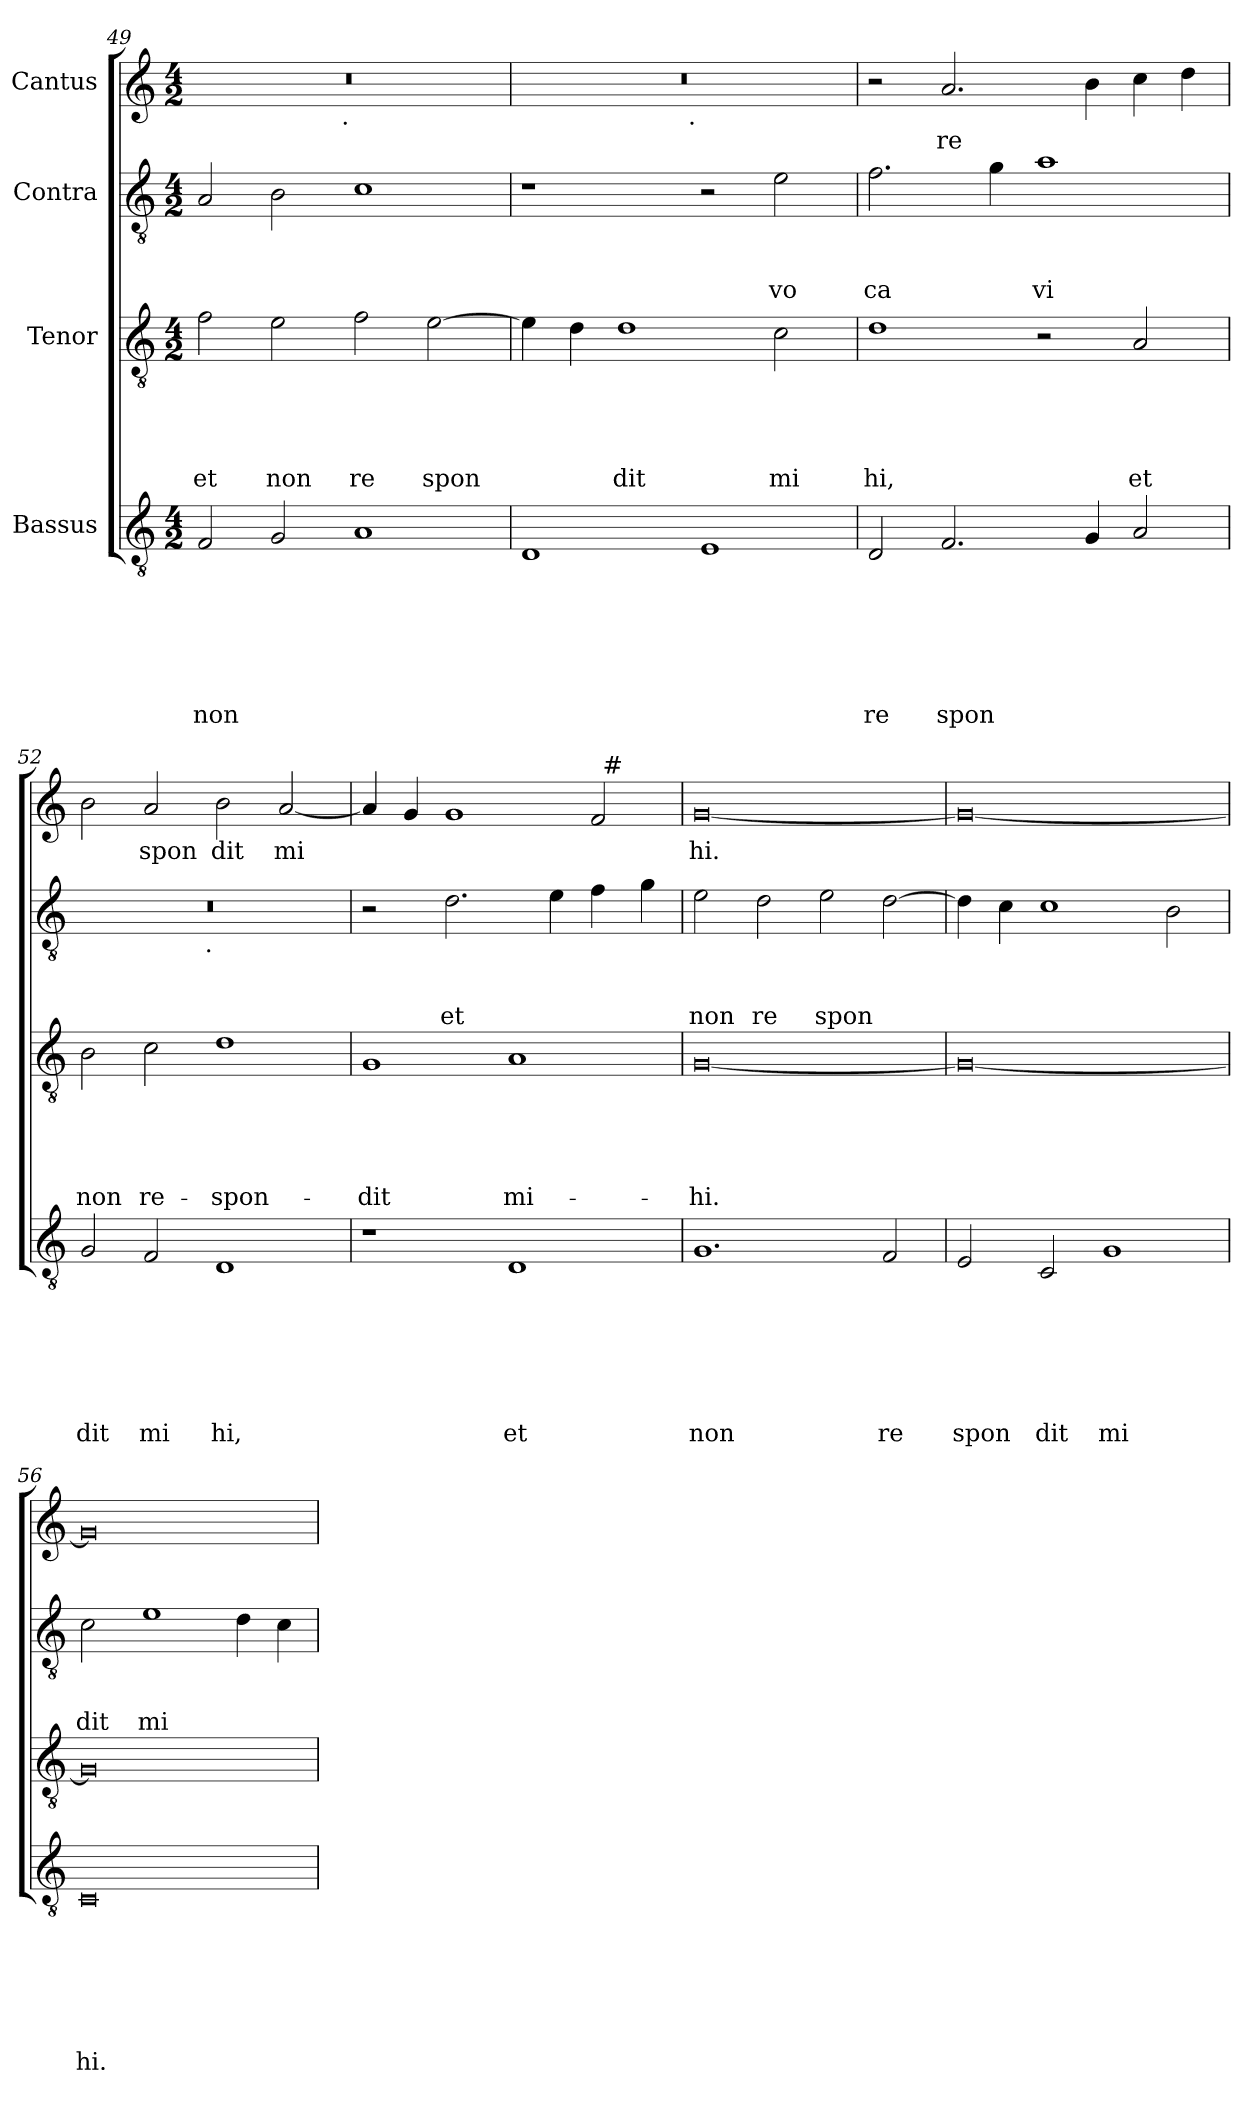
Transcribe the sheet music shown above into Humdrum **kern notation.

**kern	**text	**text	**text	**text	**text	**text	**text	**kern	**text	**text	**text	**text	**text	**kern	**text	**text	**text	**kern	**text
*part4	*part4	*part4	*part4	*part4	*part4	*part4	*part4	*part3	*part3	*part3	*part3	*part3	*part3	*part2	*part2	*part2	*part2	*part1	*part1
*staff4	*staff4	*staff4	*staff4	*staff4	*staff4	*staff4	*staff4	*staff3	*staff3	*staff3	*staff3	*staff3	*staff3	*staff2	*staff2	*staff2	*staff2	*staff1	*staff1
*I"Bassus	*	*	*	*	*	*	*	*I"Tenor	*	*	*	*	*	*I"Contra	*	*	*	*I"Cantus	*
*clefGv2	*	*	*	*	*	*	*	*clefGv2	*	*	*	*	*	*clefGv2	*	*	*	*clefG2	*
*k[]	*	*	*	*	*	*	*	*k[]	*	*	*	*	*	*k[]	*	*	*	*k[]	*
*C:	*	*	*	*	*	*	*	*C:	*	*	*	*	*	*C:	*	*	*	*C:	*
*M4/2	*	*	*	*	*	*	*	*M4/2	*	*	*	*	*	*M4/2	*	*	*	*M4/2	*
=49	=49	=49	=49	=49	=49	=49	=49	=49	=49	=49	=49	=49	=49	=49	=49	=49	=49	=49	=49
!	!	!	!	!	!	!	!LO:LY:b	!	!	!	!	!	!LO:LY:b	!	!	!	!	!	!
*	*	*	*	*	*	*	*	*	*	*	*	*	*	*	*	*	*	*^	*
2F/	.	.	.	.	.	.	non	2f\	.	.	.	.	et	2A/	.	.	.	0r	2ryy	.
!	!	!	!	!	!	!	!	!	!	!	!	!	!LO:LY:b	!	!	!	!	!	!	!
2G/	.	.	.	.	.	.	.	2e\	.	.	.	.	non	2B\	.	.	.	.	4...ryy	.
!	!	!	!	!	!	!	!	!	!	!	!	!	!	!	!	!	!	!	!LO:TX:b:t=.	!
.	.	.	.	.	.	.	.	.	.	.	.	.	.	.	.	.	.	.	1ryy	.
!	!	!	!	!	!	!	!	!	!	!	!	!	!LO:LY:b	!	!	!	!	!	!	!
1A	.	.	.	.	.	.	.	2f\	.	.	.	.	re	1c	.	.	.	.	.	.
!	!	!	!	!	!	!	!	!	!	!	!	!	!LO:LY:b	!	!	!	!	!	!	!
.	.	.	.	.	.	.	.	[>2e\	.	.	.	.	spon	.	.	.	.	.	.	.
.	.	.	.	.	.	.	.	.	.	.	.	.	.	.	.	.	.	.	32ryy	.
=50	=50	=50	=50	=50	=50	=50	=50	=50	=50	=50	=50	=50	=50	=50	=50	=50	=50	=50	=50	=50
1D	.	.	.	.	.	.	.	4e\]	.	.	.	.	.	1r	.	.	.	0r	2ryy	.
.	.	.	.	.	.	.	.	4d\	.	.	.	.	.	.	.	.	.	.	.	.
!	!	!	!	!	!	!	!	!	!	!	!	!	!LO:LY:b	!	!	!	!	!	!	!
.	.	.	.	.	.	.	.	1d	.	.	.	.	dit	.	.	.	.	.	4...ryy	.
!	!	!	!	!	!	!	!	!	!	!	!	!	!	!	!	!	!	!	!LO:TX:b:t=.	!
.	.	.	.	.	.	.	.	.	.	.	.	.	.	.	.	.	.	.	1ryy	.
1E	.	.	.	.	.	.	.	.	.	.	.	.	.	2r	.	.	.	.	.	.
!	!	!	!	!	!	!	!	!	!	!	!	!	!LO:LY:b	!	!	!	!LO:LY:b	!	!	!
.	.	.	.	.	.	.	.	2c\	.	.	.	.	mi	2e\	.	.	vo	.	.	.
.	.	.	.	.	.	.	.	.	.	.	.	.	.	.	.	.	.	.	32ryy	.
!!LO:LB:g=z
=51	=51	=51	=51	=51	=51	=51	=51	=51	=51	=51	=51	=51	=51	=51	=51	=51	=51	=51	=51	=51
!	!	!	!	!	!	!	!LO:LY:b	!	!	!	!	!	!LO:LY:b	!	!	!	!LO:LY:b	!	!	!
*	*	*	*	*	*	*	*	*	*	*	*	*	*	*	*	*	*	*v	*v	*
2D/	.	.	.	.	.	.	re	1d	.	.	.	.	hi,	2.f\	.	.	ca	2r	.
!	!	!	!	!	!	!	!LO:LY:b	!	!	!	!	!	!	!	!	!	!	!	!LO:LY:b
2.F/	.	.	.	.	.	.	spon	.	.	.	.	.	.	.	.	.	.	2.a/	re
.	.	.	.	.	.	.	.	.	.	.	.	.	.	4g\	.	.	.	.	.
!	!	!	!	!	!	!	!	!	!	!	!	!	!	!	!	!	!LO:LY:b	!	!
.	.	.	.	.	.	.	.	2r	.	.	.	.	.	1a	.	.	vi	.	.
4G/	.	.	.	.	.	.	.	.	.	.	.	.	.	.	.	.	.	4b\	.
!	!	!	!	!	!	!	!	!	!	!	!	!	!LO:LY:b	!	!	!	!	!	!
2A/	.	.	.	.	.	.	.	2A/	.	.	.	.	et	.	.	.	.	4cc\	.
.	.	.	.	.	.	.	.	.	.	.	.	.	.	.	.	.	.	4dd\	.
=52	=52	=52	=52	=52	=52	=52	=52	=52	=52	=52	=52	=52	=52	=52	=52	=52	=52	=52	=52
!	!	!	!	!	!	!	!LO:LY:b	!	!	!	!	!	!LO:LY:b	!	!	!	!	!	!
*	*	*	*	*	*	*	*	*	*	*	*	*	*	*^	*	*	*	*	*
2G/	.	.	.	.	.	.	dit	2B\	.	.	.	.	non	0r	2ryy	.	.	.	2b\	.
!	!	!	!	!	!	!	!LO:LY:b	!	!	!	!	!	!LO:LY:b	!	!	!	!	!	!	!LO:LY:b
2F/	.	.	.	.	.	.	mi	2c\	.	.	.	.	re-	.	4...ryy	.	.	.	2a/	spon
!	!	!	!	!	!	!	!	!	!	!	!	!	!	!	!LO:TX:b:t=.	!	!	!	!	!
.	.	.	.	.	.	.	.	.	.	.	.	.	.	.	1ryy	.	.	.	.	.
!	!	!	!	!	!	!	!LO:LY:b	!	!	!	!	!	!LO:LY:b	!	!	!	!	!	!	!LO:LY:b
1D	.	.	.	.	.	.	hi,	1d	.	.	.	.	-spon-	.	.	.	.	.	2b\	dit
!	!	!	!	!	!	!	!	!	!	!	!	!	!	!	!	!	!	!	!	!LO:LY:b
.	.	.	.	.	.	.	.	.	.	.	.	.	.	.	.	.	.	.	[<2a/	mi
.	.	.	.	.	.	.	.	.	.	.	.	.	.	.	32ryy	.	.	.	.	.
=53	=53	=53	=53	=53	=53	=53	=53	=53	=53	=53	=53	=53	=53	=53	=53	=53	=53	=53	=53	=53
!	!	!	!	!	!	!	!	!	!	!	!	!	!LO:LY:b	!	!	!	!	!	!	!
*	*	*	*	*	*	*	*	*	*	*	*	*	*	*v	*v	*	*	*	*^	*
1r	.	.	.	.	.	.	.	1G	.	.	.	.	-dit	2r	.	.	.	4a/]	1ryy	.
.	.	.	.	.	.	.	.	.	.	.	.	.	.	.	.	.	.	4g/	.	.
!	!	!	!	!	!	!	!	!	!	!	!	!	!	!	!	!	!LO:LY:b	!	!	!
.	.	.	.	.	.	.	.	.	.	.	.	.	.	2.d\	.	.	et	1g	.	.
!	!	!	!	!	!	!	!LO:LY:b	!	!	!	!	!	!LO:LY:b	!	!	!	!	!	!	!
1D	.	.	.	.	.	.	et	1A	.	.	.	.	mi-	.	.	.	.	.	2ryy	.
.	.	.	.	.	.	.	.	.	.	.	.	.	.	4e\	.	.	.	.	.	.
.	.	.	.	.	.	.	.	.	.	.	.	.	.	4f\	.	.	.	2f/	32ryy	.
!	!	!	!	!	!	!	!	!	!	!	!	!	!	!	!	!	!	!	!LO:TX:a:t=#	!
.	.	.	.	.	.	.	.	.	.	.	.	.	.	.	.	.	.	.	4...ryy	.
.	.	.	.	.	.	.	.	.	.	.	.	.	.	4g\	.	.	.	.	.	.
=54	=54	=54	=54	=54	=54	=54	=54	=54	=54	=54	=54	=54	=54	=54	=54	=54	=54	=54	=54	=54
!	!	!	!	!	!	!	!LO:LY:b	!	!	!	!	!	!LO:LY:b	!	!	!	!LO:LY:b	!	!	!LO:LY:b
*	*	*	*	*	*	*	*	*	*	*	*	*	*	*	*	*	*	*v	*v	*
1.G	.	.	.	.	.	.	non	[<0G	.	.	.	.	-hi.	2e\	.	.	non	[<0g	hi.
!	!	!	!	!	!	!	!	!	!	!	!	!	!	!	!	!	!LO:LY:b	!	!
.	.	.	.	.	.	.	.	.	.	.	.	.	.	2d\	.	.	re	.	.
!	!	!	!	!	!	!	!	!	!	!	!	!	!	!	!	!	!LO:LY:b	!	!
.	.	.	.	.	.	.	.	.	.	.	.	.	.	2e\	.	.	spon	.	.
!	!	!	!	!	!	!	!LO:LY:b	!	!	!	!	!	!	!	!	!	!	!	!
2F/	.	.	.	.	.	.	re	.	.	.	.	.	.	[>2d\	.	.	.	.	.
=55	=55	=55	=55	=55	=55	=55	=55	=55	=55	=55	=55	=55	=55	=55	=55	=55	=55	=55	=55
!	!	!	!	!	!	!	!LO:LY:b	!	!	!	!	!	!	!	!	!	!	!	!
2E/	.	.	.	.	.	.	spon	0G_	.	.	.	.	.	4d\]	.	.	.	0g_	.
.	.	.	.	.	.	.	.	.	.	.	.	.	.	4c\	.	.	.	.	.
!	!	!	!	!	!	!	!LO:LY:b	!	!	!	!	!	!	!	!	!	!	!	!
2C/	.	.	.	.	.	.	dit	.	.	.	.	.	.	1c	.	.	.	.	.
!	!	!	!	!	!	!	!LO:LY:b	!	!	!	!	!	!	!	!	!	!	!	!
1G	.	.	.	.	.	.	mi	.	.	.	.	.	.	.	.	.	.	.	.
.	.	.	.	.	.	.	.	.	.	.	.	.	.	2B\	.	.	.	.	.
=56	=56	=56	=56	=56	=56	=56	=56	=56	=56	=56	=56	=56	=56	=56	=56	=56	=56	=56	=56
!	!	!	!	!	!	!	!LO:LY:b	!	!	!	!	!	!	!	!	!	!LO:LY:b	!	!
0C	.	.	.	.	.	.	hi.	0G]	.	.	.	.	.	2c\	.	.	dit	0g]	.
!	!	!	!	!	!	!	!	!	!	!	!	!	!	!	!	!	!LO:LY:b	!	!
.	.	.	.	.	.	.	.	.	.	.	.	.	.	1e	.	.	mi	.	.
.	.	.	.	.	.	.	.	.	.	.	.	.	.	4d\	.	.	.	.	.
.	.	.	.	.	.	.	.	.	.	.	.	.	.	4c\	.	.	.	.	.
=	=	=	=	=	=	=	=	=	=	=	=	=	=	=	=	=	=	=	=
*-	*-	*-	*-	*-	*-	*-	*-	*-	*-	*-	*-	*-	*-	*-	*-	*-	*-	*-	*-
